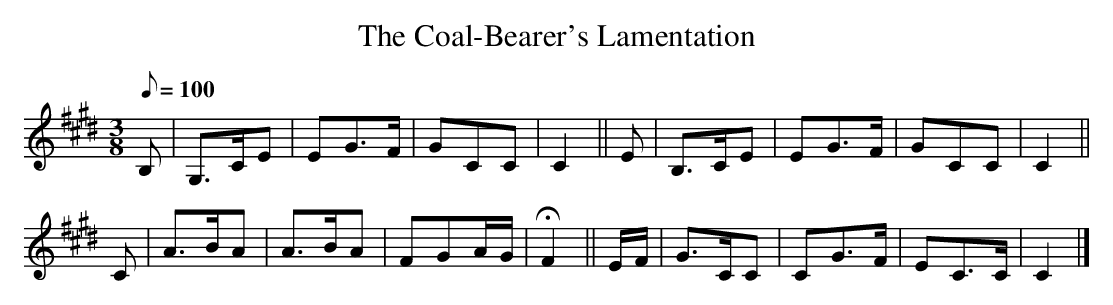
X:1
T:The Coal-Bearer's Lamentation
M:3/8
L:1/8
Q:1/8=100
K:C#min
B,|G,>CE|EG>F|GCC   | C2||E   |B,>CE|EG>F|GCC |C2||
C |A>BA |A>BA|FGA/G/|HF2||E/F/|G>CC |CG>F|EC>C|C2|]
